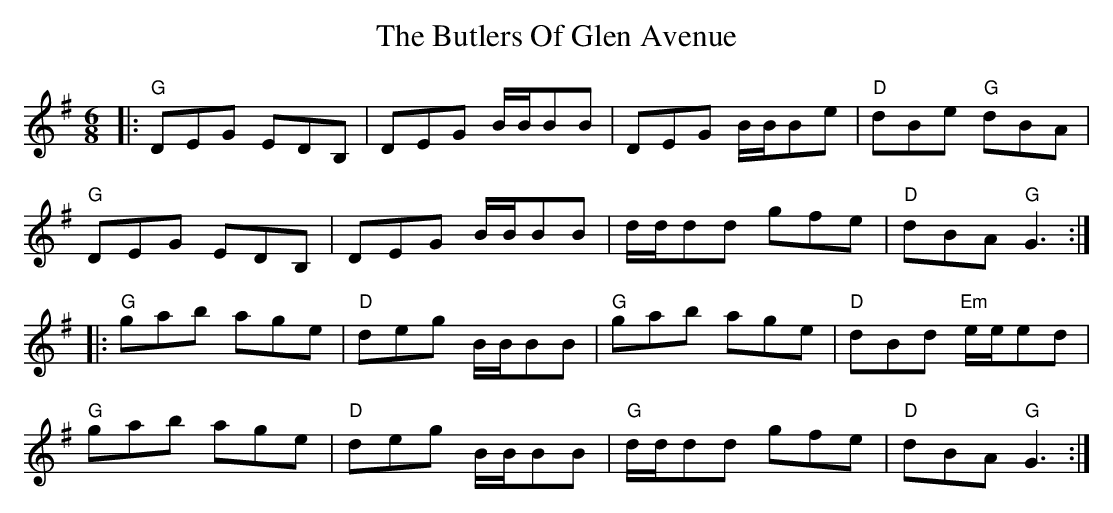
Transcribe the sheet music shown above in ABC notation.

X:1
T: The Butlers Of Glen Avenue
M: 6/8
L: 1/8
K: Gmaj
|:"G"DEG EDB, | DEG B/B/BB | DEG B/B/Be | "D"dBe "G"dBA |
"G"DEG EDB, | DEG B/B/BB | d/d/dd gfe | "D"dBA "G"G3 :|
|:"G"gab age | "D"deg B/B/BB | "G"gab age | "D"dBd "Em"e/e/ed |
"G"gab age | "D"deg B/B/BB | "G"d/d/dd gfe | "D"dBA "G"G3 :|
